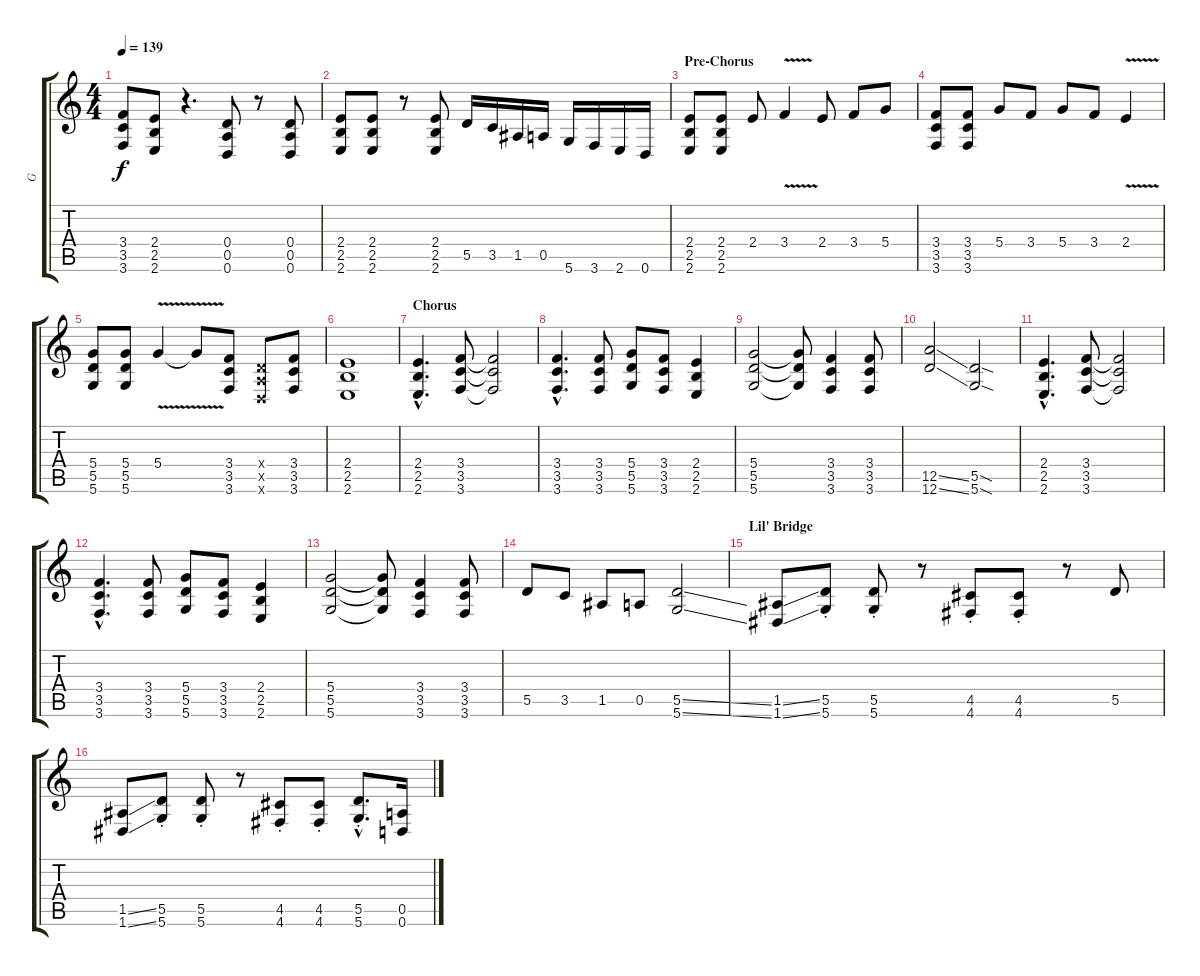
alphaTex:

\track ("G" "G") {instrument distortionguitar}
\staff {score tabs}
\tuning (E4 B3 G3 D3 A2 D2) {hide}
\ts (4 4)
\tempo 139
\clef g2
\ks c
(3.4 3.5 3.6).8{dy f} (2.4 2.5 2.6).8 r.4{d} (0.4 0.5 0.6).8 r.8 (0.4 0.5 0.6).8 |
(2.4 2.5 2.6).8 (2.4 2.5 2.6).8 r.8 (2.4 2.5 2.6).8 5.5.16 3.5.16 1.5.16 0.5.16 5.6.16 3.6.16 2.6.16 0.6.16 |
\section ("" "Pre-Chorus")
(2.4 2.5 2.6).8 (2.4 2.5 2.6).8 2.4.8 3.4{v}.4 2.4.8 3.4.8 5.4.8 |
(3.4 3.5 3.6).8 (3.4 3.5 3.6).8 5.4.8 3.4.8 5.4.8 3.4.8 2.4{v}.4 |
(5.4 5.5 5.6).8 (5.4 5.5 5.6).8 5.4{v}.4 5.4{t}.8 (3.4 3.5 3.6).8 (0.4{x} 0.5{x} 0.6{x}).8 (3.4 3.5 3.6).8 |
(2.4 2.5 2.6).1 |
\section ("" "Chorus")
(2.4{hac} 2.5{hac} 2.6{hac}).4{d} (3.4 3.5 3.6).8 (3.4{t} 3.5{t} 3.6{t}).2 |
(3.4{hac} 3.5{hac} 3.6{hac}).4{d} (3.4 3.5 3.6).8 (5.4 5.5 5.6).8 (3.4 3.5 3.6).8 (2.4 2.5 2.6).4 |
(5.4 5.5 5.6).2 (5.4{t} 5.5{t} 5.6{t}).8 (3.4 3.5 3.6).4 (3.4 3.5 3.6).8 |
(12.5{ss} 12.6{ss}).2 (5.5{sod} 5.6{sod}).2 |
(2.4{hac} 2.5{hac} 2.6{hac}).4{d} (3.4 3.5 3.6).8 (3.4{t} 3.5{t} 3.6{t}).2 |
(3.4{hac} 3.5{hac} 3.6{hac}).4{d} (3.4 3.5 3.6).8 (5.4 5.5 5.6).8 (3.4 3.5 3.6).8 (2.4 2.5 2.6).4 |
(5.4 5.5 5.6).2 (5.4{t} 5.5{t} 5.6{t}).8 (3.4 3.5 3.6).4 (3.4 3.5 3.6).8 |
5.5.8 3.5.8 1.5.8 0.5.8 (5.5{ss} 5.6{ss}).2 |
\section ("" "Lil' Bridge")
(1.5{ss} 1.6{ss}).8 (5.5{st} 5.6{st}).8 (5.5{st} 5.6{st}).8 r.8 (4.5{st} 4.6{st}).8 (4.5{st} 4.6{st}).8 r.8 5.5.8 |
(1.5{ss} 1.6{ss}).8 (5.5{st} 5.6{st}).8 (5.5{st} 5.6{st}).8 r.8 (4.5{st} 4.6{st}).8 (4.5{st} 4.6{st}).8 (5.5{hac st} 5.6{hac st}).8{d} (0.5 0.6).16
